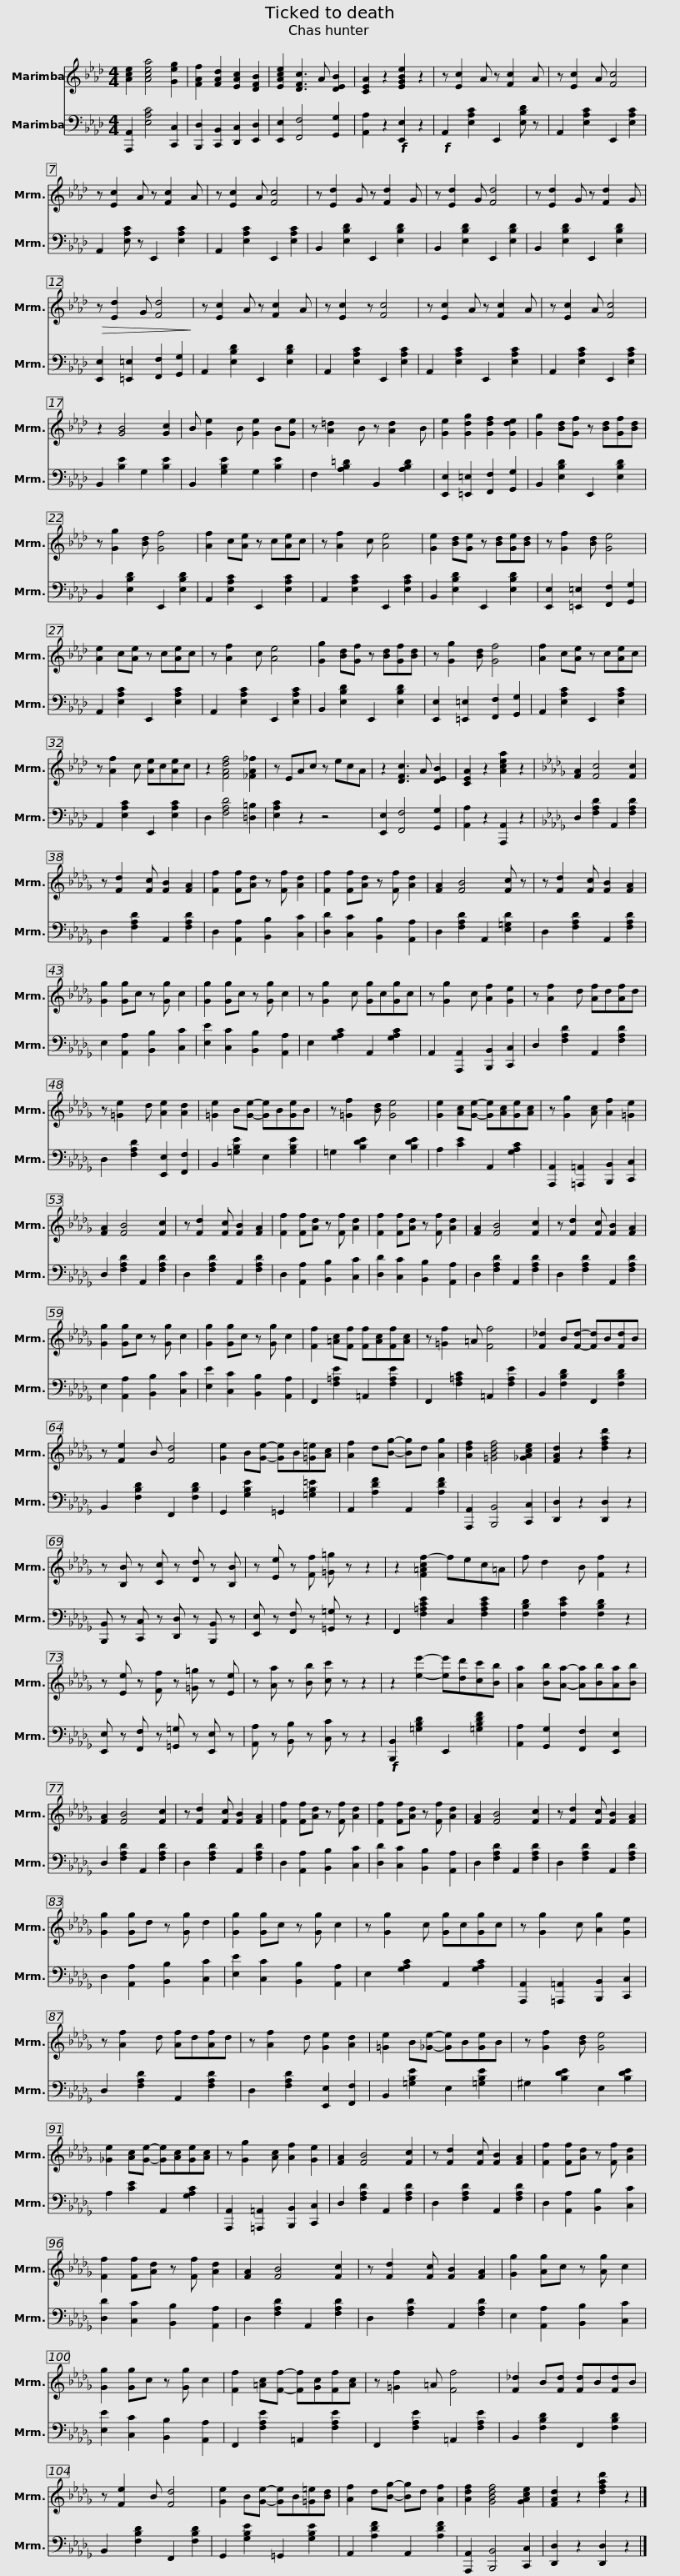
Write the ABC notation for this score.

X:1
%%score 1 2
L:1/8
M:4/4
I:linebreak $
K:Ab
V:1 treble
V:2 bass
V:1
 [Ace]2 [Acea]4 [Geg]2 | [FAf]2 [FAd]2 [EAc]2 [DFB]2 | [EAce]2 [DFc]3 A [DEB]2 | [CEA]2 z2 [EGBe]2 z2 | z [Ec]2 A z [Fc]2 A | %5
 z [Ec]2 A [Fc]4 |$ z [Ec]2 A z [Fc]2 A | z [Ec]2 A [Fc]4 | z [Ed]2 G z [Fd]2 G | z [Ed]2 G [Fd]4 | %10
 z [Ed]2 G z [Fd]2 G |$!>(! z [Ed]2 G [Fd]4!>)! | z [Ec]2 A z [Fc]2 A | z [Ec]2 z [Fc]4 | z [Ec]2 A z [Fc]2 A | %15
 z [Ec]2 A [Fc]4 |$ z2 [GB]4 [Gc]2 | B [Ge]2 B [Ge]2 B[Ge] | z [A=d]2 B z [Ad]2 B | [Ge]2 [Gdg]2 [Gdf]2 [Gde]2 | %20
 [Gg]2 [Bd][Gf] z [Bd][Gf][Bd] | z [Gg]2 [Bd] [Gf]4 |$ [Af]2 c[Ae] z c[Ae]c | z [Af]2 c [Ae]4 | [Ge]2 [Bd][Ge] z [Bd][Ge][Bd] | %25
 z [Gf]2 [Bd] [Ge]4 | [Ae]2 c[Ae] z c[Ae]c | z [Af]2 c [Ae]4 |$ [Gg]2 [Bd][Gf] z [Bd][Gf][Bd] | z [Gg]2 [Bd] [Gf]4 | %30
 [Af]2 c[Ae] z c[Ae]c | z [Af]2 c [Ae]c[Ae]c | z2 [FAdf]4 [_FA_f]2 |$ z EAc z ecA | z2 [DFc]3 A [DEB]2 | %35
 [CEA]2 z2 [Acea]2 z2 |[K:Db] [FA]2 [Fc]4 [Fc]2 | z [Fd]2 [Fc] [FB]2 [FA]2 | [Ff]2 [Ff][Ad] z [Ff] [Ad]2 |$ [Ff]2 [Ff][Ad] z [Ff] [Ad]2 | %40
 [FA]2 [FB]4 [Fc] z | z [Fd]2 [Fc] [FB]2 [FA]2 | [Gg]2 [Gg]c z [Gg] c2 | [Gg]2 [Gg]c z [Gg] c2 |$ z [Gg]2 c [Gg]c[Gg]c | %45
 z [Gg]2 c [Af]2 [Ge]2 | z [Af]2 d [Af]d[Af]d | z [=Ge]2 d [Ae]2 [Ad]2 | [=Ge]2 B[Ge]- [Ge]B[Ge]B |$ z [=Gf]2 [Bd] [Ge]4 | %50
 [Ge]2 [Ac][Ge]- [Ge][Ac][Ge][Ac] | z [Gg]2 [Ac] [Af]2 [=Ge]2 | [FA]2 [FB]4 [Fc]2 | z [Fd]2 [Fc] [FB]2 [FA]2 | [Ff]2 [Ff][Ad] z [Ff] [Ad]2 |$ %55
 [Ff]2 [Ff][Ad] z [Ff] [Ad]2 | [FA]2 [FB]4 [Fc]2 | z [Fd]2 [Fc] [FB]2 [FA]2 | [Gg]2 [Gg]c z [Gg] c2 | [Gg]2 [Gg]c z [Gg] c2 | %60
 [Ff]2 [=Ac][Ff] [Ff][Ac][Ff][Ac] |$ z [=Gf]2 =A [Ff]4 | [F_d]2 B[Fd]- [Fd]B[Fd]B | z [Fe]2 B [Fd]4 | [Ge]2 B[Ge]- [Ge]B[=G=e][Ac] | %65
 [Af]2 d[Bg]- [Bg]d [Ag]2 |$ [Adf]2 [=GBdf]4 [_GAce]2 | [FAd]2 z2 [dfad']2 z2 | z [B,B] z [Cc] z [Dd] z [B,B] | z [Ee] z [Ff] [=G=g] z z2 | %70
 z2 [F=Acf-]2 fec=A |$ f d2 B [Ff]2 z2 | z [Ee] z [Ff] z [=G=g] z [Ee] | z [Aa] z [Bb] [cc'] z z2 | z2 [ee']2- [ee'][dd'][cc'][Bb] |$ %75
 [Aa]2 [Bb][Aa]- [Aa][Bb][Aa][Bb] | [FA]2 [FB]4 [Fc]2 | z [Fd]2 [Fc] [FB]2 [FA]2 | [Ff]2 [Ff][Ad] z [Ff] [Ad]2 | [Ff]2 [Ff][Ad] z [Ff] [Ad]2 | %80
 [FA]2 [FB]4 [Fc]2 |$ z [Fd]2 [Fc] [FB]2 [FA]2 | [Gg]2 [Gg]d z [Gg] d2 | [Gg]2 [Gg]c z [Gg] c2 | z [Gg]2 c [Gg]c[Gg]c | %85
 z [Gg]2 c [Ag]2 [Ge]2 |$ z [Af]2 d [Af]d[Af]d | z [Af]2 d [Ge]2 [Ad]2 | [=Ge]2 B[_Ge]- [Ge]B[Ge]B | z [Gf]2 [Bd] [Ge]4 | %90
 [_Ge]2 [Ac][Ge]- [Ge][Ac][Ge][Ac] |$ z [Gg]2 [Ac] [Af]2 [Ge]2 | [FA]2 [FB]4 [Fc]2 | z [Fd]2 [Fc] [FB]2 [FA]2 | [Ff]2 [Ff][Ad] z [Ff] [Ad]2 | %95
 [Ff]2 [Ff][Ad] z [Ff] [Ad]2 | [FA]2 [FB]4 [Fc]2 |$ z [Fd]2 [Fc] [FB]2 [FA]2 | [Gg]2 [Ag]c z [Ag] c2 | [Gg]2 [Gg]c z [Gg] c2 | %100
 [Ff]2 [=Ac][Ff]- [Ff][Gc][Ff][Ac] | z [=Gf]2 =A [Ff]4 |$ [F_d]2 B[Fd] [Fd]B[Fd]B | z [Fe]2 B [Fd]4 | [Ge]2 B[Ge]- [Ge]B[=G=e][Bd] | %105
 [Af]2 d[Bg]- [Bg]d [Af]2 | [Adf]2 [GBdf]4 [GAce]2 | [FAd]2 z2 [dfad']2 z2 |] %108
V:2
 [A,,,A,,]2 [E,A,C]4 [C,,C,]2 | [B,,,D,]2 [C,,B,,]2 [D,,C,]2 [E,,D,]2 | [E,,E,]2 [F,,F,]4 [G,,G,]2 | [A,,A,]2 z2!f! [E,,E,]2 z2 |!f! A,,2 [E,A,C]2 E,,2 [E,B,D] z | %5
 A,,2 [E,A,C]2 E,,2 [E,A,C]2 |$ A,,2 [E,A,C] z E,,2 [E,A,C]2 | A,,2 [E,A,C]2 E,,2 [E,A,C]2 | B,,2 [E,B,D]2 E,,2 [E,B,D]2 | B,,2 [E,B,D]2 E,,2 [E,B,D]2 | %10
 B,,2 [E,B,D]2 E,,2 [E,B,D]2 |$ [E,,E,]2 [=E,,=E,]2 [F,,F,]2 [G,,G,]2 | A,,2 [E,B,D]2 E,,2 [E,B,D]2 | A,,2 [E,A,C]2 E,,2 [E,A,C]2 | A,,2 [E,A,C]2 E,,2 [E,A,C]2 | %15
 A,,2 [E,A,C]2 E,,2 [E,A,C]2 |$ B,,2 [B,E]2 G,2 [B,E]2 | B,,2 [G,B,E]2 G,2 [B,E]2 | F,2 [A,B,=D]2 B,,2 [A,B,D]2 | [E,,E,]2 [=E,,=E,]2 [F,,F,]2 [G,,G,]2 | %20
 B,,2 [E,B,D]2 E,,2 [E,B,D]2 | B,,2 [E,B,D]2 E,,2 [E,B,D]2 |$ A,,2 [E,A,C]2 E,,2 [E,A,C]2 | A,,2 [E,A,C]2 E,,2 [E,A,C]2 | B,,2 [E,B,D]2 E,,2 [E,B,D]2 | %25
 [E,,E,]2 [=E,,=E,]2 [F,,F,]2 [G,,G,]2 | A,,2 [E,A,C]2 E,,2 [E,A,C]2 | A,,2 [E,A,C]2 E,,2 [E,A,C]2 |$ B,,2 [E,B,D]2 E,,2 [E,B,D]2 | [E,,E,]2 [=E,,=E,]2 [F,,F,]2 [G,,G,]2 | %30
 A,,2 [E,A,C]2 E,,2 [E,A,C]2 | A,,2 [E,A,C]2 E,,2 [E,A,C]2 | D,2 [F,A,D]4 [=D,=B,]2 |$ [E,A,C]2 z2 z4 | [E,,E,]2 [F,,F,]4 [G,,G,]2 | %35
 [A,,A,]2 z2 [A,,,A,,]2 z2 |[K:Db] D,2 [F,A,D]2 A,,2 [F,A,D]2 | D,2 [F,A,D]2 A,,2 [F,A,D]2 | D,2 [A,,A,]2 [B,,B,]2 [C,C]2 |$ [D,D]2 [C,C]2 [B,,B,]2 [A,,A,]2 | %40
 D,2 [F,A,D]2 A,,2 [E,=G,D]2 | D,2 [F,A,D]2 A,,2 [F,A,D]2 | E,2 [A,,A,]2 [B,,B,]2 [C,C]2 | [E,E]2 [C,C]2 [B,,B,]2 [A,,A,]2 |$ E,2 [G,A,C]2 A,,2 [G,A,C]2 | %45
 A,,2 [A,,,A,,]2 [B,,,B,,]2 [C,,C,]2 | D,2 [F,A,D]2 A,,2 [F,A,D]2 | D,2 [F,A,D]2 [E,,E,]2 [F,,F,]2 | B,,2 [=G,B,E]2 E,2 [G,B,E]2 |$ =G,2 [B,DE]2 E,2 [B,DE]2 | %50
 A,2 [CE]2 A,,2 [G,A,C]2 | [A,,,A,,]2 [=A,,,=A,,]2 [B,,,B,,]2 [C,,C,]2 | D,2 [F,A,D]2 A,,2 [F,A,D]2 | D,2 [F,A,D]2 A,,2 [F,A,D]2 | D,2 [A,,A,]2 [B,,B,]2 [C,C]2 |$ %55
 [D,D]2 [C,C]2 [B,,B,]2 [A,,A,]2 | D,2 [F,A,D]2 A,,2 [F,A,D]2 | D,2 [F,A,D]2 A,,2 [F,A,D]2 | E,2 [A,,A,]2 [B,,B,]2 [C,C]2 | [E,E]2 [C,C]2 [B,,B,]2 [A,,A,]2 | %60
 F,,2 [F,=A,E]2 =A,,2 [F,A,E]2 |$ F,,2 [F,=A,C]2 =A,,2 [F,A,E]2 | B,,2 [F,B,D]2 F,,2 [F,B,D]2 | B,,2 [F,B,D]2 F,,2 [F,B,D]2 | G,,2 [G,B,E]2 =G,,2 [=G,B,=E]2 | %65
 A,,2 [A,DF]2 A,,2 [A,DF]2 |$ [A,,,A,,]2 [B,,,B,,]4 [C,,C,]2 | [D,,D,]2 z2 [D,,D,]2 z2 | [B,,,B,,] z [C,,C,] z [D,,D,] z [B,,,B,,] z | [E,,E,] z [F,,F,] z [=G,,=G,] z z2 | %70
 F,,2 [F,=A,CE]2 C,2 [F,A,CE]2 |$ [F,B,D]2 [F,CE]2 [F,B,D]2 z2 | [E,,E,] z [F,,F,] z [=G,,=G,] z [E,,E,] z | [A,,A,] z [B,,B,] z [C,C] z z2 |!f! [B,,,B,,]2 [=G,B,D]2 E,,2 [=G,B,DF]2 |$ %75
 [A,,A,]2 [G,,G,]2 [F,,F,]2 [E,,E,]2 | D,2 [F,A,D]2 A,,2 [F,A,D]2 | D,2 [F,A,D]2 A,,2 [F,A,D]2 | D,2 [A,,A,]2 [B,,B,]2 [C,C]2 | [D,D]2 [C,C]2 [B,,B,]2 [A,,A,]2 | %80
 D,2 [F,A,D]2 A,,2 [F,A,D]2 |$ D,2 [F,A,D]2 A,,2 [F,A,D]2 | D,2 [A,,A,]2 [B,,B,]2 [C,C]2 | [E,E]2 [C,C]2 [B,,B,]2 [A,,A,]2 | E,2 [G,A,C]2 A,,2 [G,A,C]2 | %85
 [A,,,A,,]2 [=A,,,=A,,]2 [B,,,B,,]2 [C,,C,]2 |$ D,2 [F,A,D]2 A,,2 [F,A,D]2 | D,2 [F,A,D]2 [E,,E,]2 [F,,F,]2 | B,,2 [=G,B,E]2 E,2 [=G,B,E]2 | ^G,2 [B,DE]2 E,2 [B,DE]2 | %90
 A,2 [CE]2 A,,2 [G,A,C]2 |$ [A,,,A,,]2 [=A,,,=A,,]2 [B,,,B,,]2 [C,,C,]2 | D,2 [F,A,D]2 A,,2 [F,A,D]2 | D,2 [F,A,D]2 A,,2 [F,A,D]2 | D,2 [A,,A,]2 [B,,B,]2 [C,C]2 | %95
 [D,D]2 [C,C]2 [B,,B,]2 [A,,A,]2 | D,2 [F,A,D]2 A,,2 [F,A,D]2 |$ D,2 [F,A,D]2 A,,2 [F,A,D]2 | E,2 [A,,A,]2 [B,,B,]2 [C,C]2 | [E,E]2 [C,C]2 [B,,B,]2 [A,,A,]2 | %100
 F,,2 [F,A,E]2 =A,,2 [F,A,E]2 | F,,2 [F,A,E]2 =A,,2 [F,A,E]2 |$ B,,2 [F,B,D]2 F,,2 [F,B,D]2 | B,,2 [F,B,D]2 F,,2 [F,B,D]2 | G,,2 [G,B,E]2 =G,,2 [G,B,E]2 | %105
 A,,2 [A,DF]2 A,,2 [A,DF]2 | [A,,,A,,]2 [B,,,B,,]4 [C,,C,]2 | [D,,D,]2 z2 [D,,D,]2 z2 |] %108
